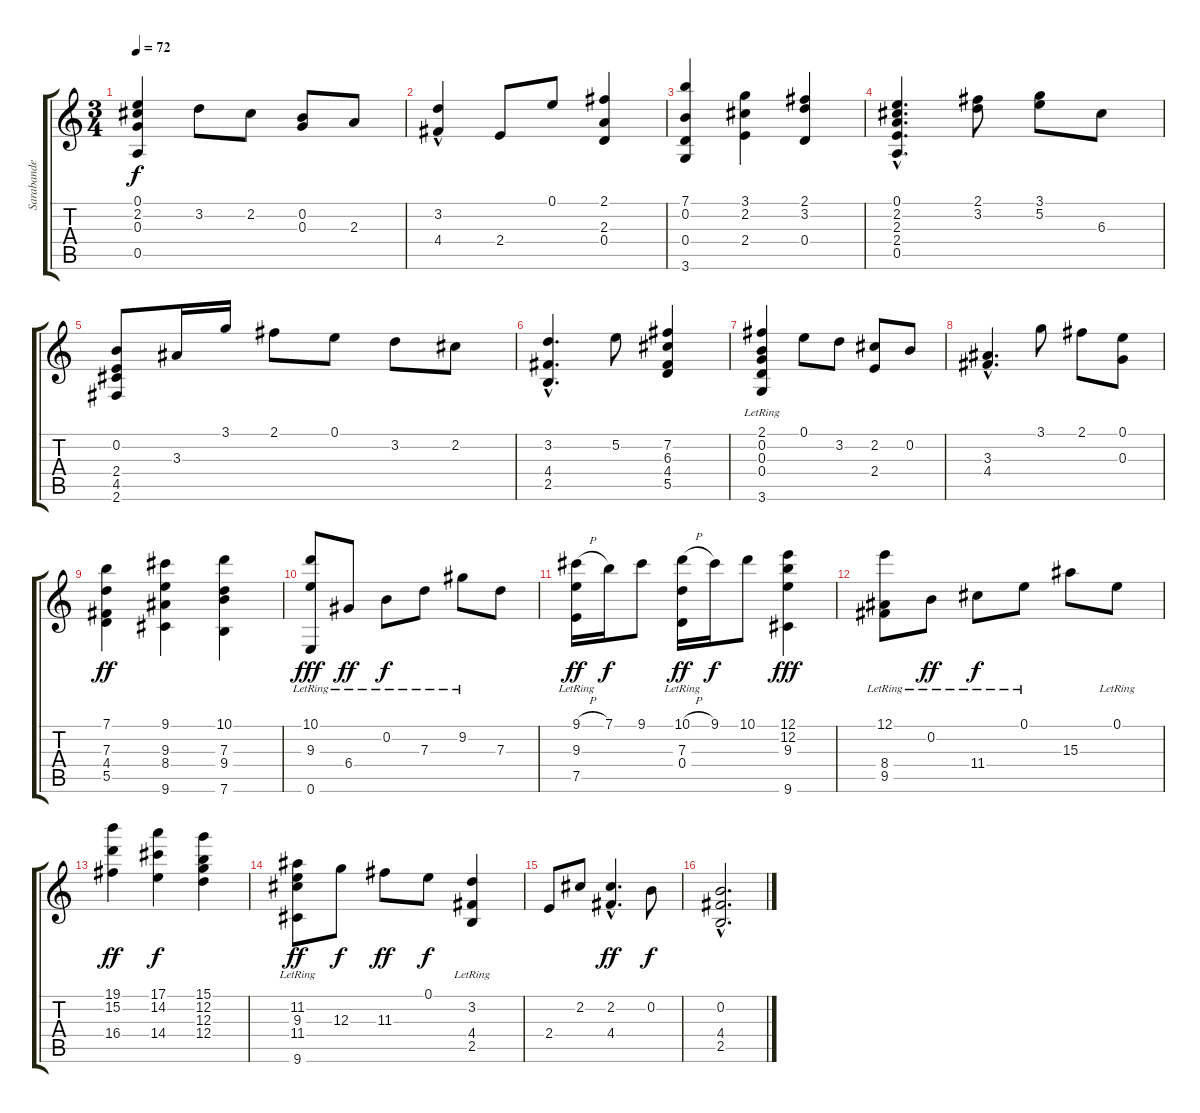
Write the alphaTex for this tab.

\track ("Sarabande" "Sarabande") {instrument acousticguitarsteel}
\staff {score tabs}
\tuning (E4 B3 G3 D3 A2 E2) {hide}
\ts (3 4)
\tempo 72
\clef g2
\ks c
(0.1 2.2 0.3 0.5).4{dy f} 3.2.8 2.2.8 (0.2 0.3).8 2.3.8 |
(3.2{hac} 4.4).4 2.4.8 0.1.8 (2.1 2.3 0.4).4 |
(7.1 0.2 0.4 3.6).4 (3.1 2.2 2.4).4 (2.1 3.2 0.4).4 |
(0.1{hac} 2.2{hac} 2.3 2.4{hac} 0.5{hac}).4{d} (2.1 3.2).8 (3.1 5.2).8 6.3.8 |
(0.2 2.4 4.5 2.6).8 3.3.16 3.1.16 2.1.8 0.1.8 3.2.8 2.2.8 |
(3.2{hac} 4.4 2.5).4{d} 5.2.8 (7.2 6.3 4.4 5.5).4 |
(2.1 0.2 0.3 0.4 3.6{lr}).4 0.1.8 3.2.8 (2.2 2.4).8 0.2.8 |
(3.3{hac} 4.4{hac}).4{d} 3.1.8 2.1.8 (0.1 0.3).8 |
(7.1 7.3 4.4 5.5).4{dy ff} (9.1 9.3 8.4 9.6).4 (10.1 7.3 9.4 7.6).4 |
(10.1{lr} 9.3 0.6{lr}).8{dy fff} 6.4{lr}.8{dy ff} 0.2{lr}.8{dy f} 7.3{lr}.8 9.2{lr}.8 7.3.8 |
(9.1{h} 9.3 7.5{lr}).16{dy ff} 7.1.16{dy f} 9.1.8 (10.1{h} 7.3{lr} 0.4{lr}).16{dy ff} 9.1.16{dy f} 10.1.8 (12.1 12.2 9.3 9.6).4{dy fff} |
(12.1{lr} 8.4 9.5{lr}).8 0.2{lr}.8{dy ff} 11.4{lr}.8{dy f} 0.1{lr}.8 15.3.8 0.1{lr}.8 |
(19.1 15.2 16.4).4{dy ff} (17.1 14.2 14.4).4{dy f} (15.1 12.2 12.3 12.4).4 |
(11.2{lr} 9.3 11.4{lr} 9.6{lr}).8{dy ff} 12.3.8{dy f} 11.3.8{dy ff} 0.1.8{dy f} (3.2{lr} 4.4 2.5{lr}).4 |
2.4.8 2.2.8 (2.2{hac} 4.4).4{d dy ff} 0.2.8{dy f} |
(0.2{hac} 4.4{hac} 2.5{hac}).2{d}
